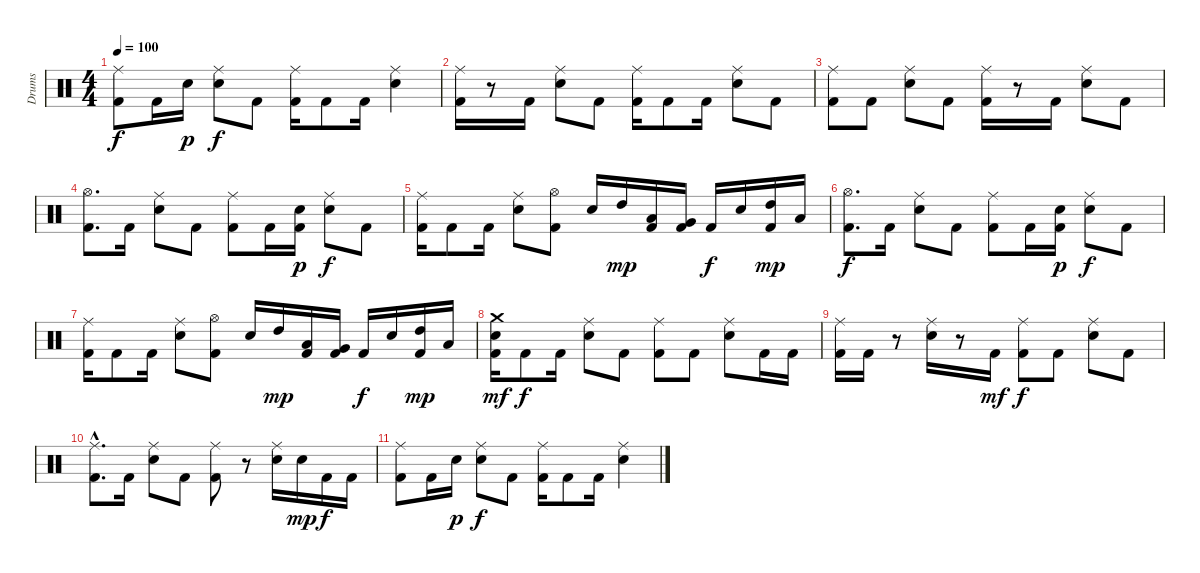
\track ("Drums" "Drums") {instrument percussion}
\staff {score}
\articulation defaults
\ts (4 4)
\tempo 100
\clef neutral
\ks c
("Kick (hit) 2" "Ride (middle)").8{dy f} "Kick (hit) 2".16 "Snare (hit) 2".16{dy p} ("Ride (middle)" "Electric Snare (hit)").8{dy f} "Kick (hit) 2".8 ("Ride (middle)" "Kick (hit) 2").16 "Kick (hit) 2".8 "Kick (hit) 2".16 ("Ride (middle)" "Electric Snare (hit)").4 |
("Ride (middle)" "Kick (hit) 2").16 r.8 "Kick (hit) 2".16 ("Ride (middle)" "Electric Snare (hit)").8 "Kick (hit) 2".8 ("Ride (middle)" "Kick (hit) 2").16 "Kick (hit) 2".8 "Kick (hit) 2".16 ("Ride (middle)" "Electric Snare (hit)").8 "Kick (hit) 2".8 |
("Ride (middle)" "Kick (hit) 2").8 "Kick (hit) 2".8 ("Ride (middle)" "Electric Snare (hit)").8 "Kick (hit) 2".8 ("Ride (middle)" "Kick (hit) 2").16 r.8 "Kick (hit) 2".16 ("Ride (middle)" "Electric Snare (hit)").8 "Kick (hit) 2".8 |
("Hi-Hat (open)" "Kick (hit) 2").8{d} "Kick (hit) 2".16 ("Ride (middle)" "Electric Snare (hit)").8 "Kick (hit) 2".8 ("Kick (hit) 2" "Ride (middle)").8 "Kick (hit) 2".16 ("Kick (hit) 2" "Electric Snare (hit)").16{dy p} ("Ride (middle)" "Electric Snare (hit)").8{dy f} "Kick (hit) 2".8 |
("Ride (middle)" "Kick (hit) 2").16 "Kick (hit) 2".8 "Kick (hit) 2".16 ("Ride (middle)" "Electric Snare (hit)").8 ("Kick (hit) 2" "Hi-Hat (open)").8 "Electric Snare (hit)".16 "High Tom (hit)".16{dy mp} ("Low Tom (hit)" "Kick (hit) 2").16 ("Very Low Tom (hit)" "Kick (hit) 2").16 "Kick (hit) 2".16{dy f} "Electric Snare (hit)".16 ("Kick (hit) 2" "High Tom (hit)").16{dy mp} "Low Tom (hit)".16 |
("Hi-Hat (open)" "Kick (hit) 2").8{d dy f} "Kick (hit) 2".16 ("Ride (middle)" "Electric Snare (hit)").8 "Kick (hit) 2".8 ("Kick (hit) 2" "Ride (middle)").8 "Kick (hit) 2".16 ("Kick (hit) 2" "Electric Snare (hit)").16{dy p} ("Ride (middle)" "Electric Snare (hit)").8{dy f} "Kick (hit) 2".8 |
("Ride (middle)" "Kick (hit) 2").16 "Kick (hit) 2".8 "Kick (hit) 2".16 ("Ride (middle)" "Electric Snare (hit)").8 ("Kick (hit) 2" "Hi-Hat (open)").8 "Electric Snare (hit)".16 "High Tom (hit)".16{dy mp} ("Low Tom (hit)" "Kick (hit) 2").16 ("Very Low Tom (hit)" "Kick (hit) 2").16 "Kick (hit) 2".16{dy f} "Electric Snare (hit)".16 ("Kick (hit) 2" "High Tom (hit)").16{dy mp} "Low Tom (hit)".16 |
("Kick (hit) 2" "Electric Snare (hit)" "Crash medium (hit)").16{dy mf volume 14} "Kick (hit) 2".8{dy f volume 14} "Kick (hit) 2".16{volume 14} ("Ride (middle)" "Electric Snare (hit)").8{volume 14} "Kick (hit) 2".8{volume 13} ("Kick (hit) 2" "Ride (middle)").8{volume 13} "Kick (hit) 2".8{volume 12} ("Electric Snare (hit)" "Ride (middle)").8{volume 12} "Kick (hit) 2".16{volume 11} "Kick (hit) 2".16{volume 11} |
("Ride (middle)" "Kick (hit) 2").16{volume 11} "Kick (hit) 2".16{volume 11} r.8 ("Ride (middle)" "Electric Snare (hit)").16{volume 10} r.8 "Kick (hit) 2".16{dy mf volume 9} ("Kick (hit) 2" "Ride (middle)").8{dy f volume 9} "Kick (hit) 2".8{volume 9} ("Electric Snare (hit)" "Ride (middle)").8{volume 8} "Kick (hit) 2".8{volume 8} |
("Kick (hit) 2"{hac} "Ride (middle)"{hac}).8{d volume 7} "Kick (hit) 2".16{volume 7} ("Electric Snare (hit)" "Ride (middle)").8{volume 6} "Kick (hit) 2".8{volume 6} ("Kick (hit) 2" "Ride (middle)").8{volume 6} r.8 ("Electric Snare (hit)" "Ride (middle)").16{volume 4} "Electric Snare (hit)".16{dy mp volume 4} "Kick (hit) 2".16{dy f volume 4} "Kick (hit) 2".16{volume 4} |
("Kick (hit) 2" "Ride (middle)").8{volume 4} "Kick (hit) 2".16 "Snare (hit) 2".16{dy p} ("Ride (middle)" "Electric Snare (hit)").8{dy f} "Kick (hit) 2".8 ("Ride (middle)" "Kick (hit) 2").16 "Kick (hit) 2".8 "Kick (hit) 2".16 ("Ride (middle)" "Electric Snare (hit)").4
